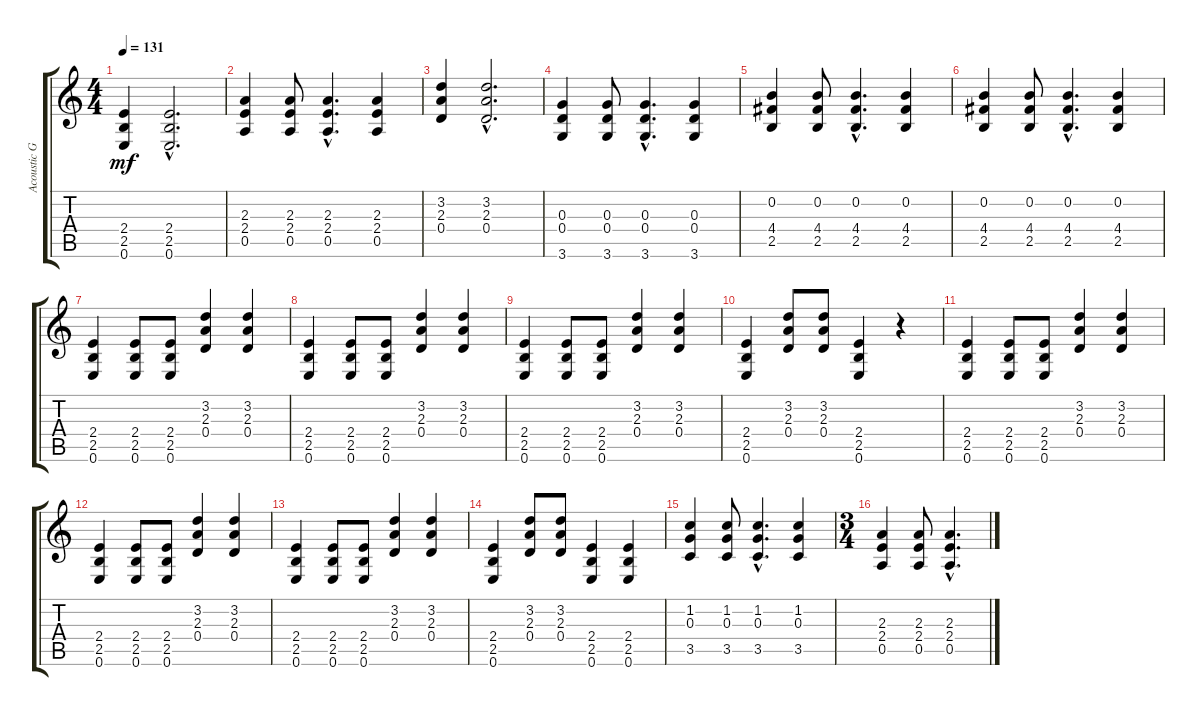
\track ("Acoustic Guitar" "Acoustic G") {instrument acousticguitarsteel}
\staff {score tabs}
\tuning (E4 B3 G3 D3 A2 E2) {hide}
\ts (4 4)
\tempo 131
\clef g2
\ks c
(2.4 2.5 0.6).4{dy mf} (2.4{hac} 2.5{hac} 0.6{hac}).2{d} |
(2.3 2.4 0.5).4 (2.3 2.4 0.5).8 (2.3{hac} 2.4{hac} 0.5{hac}).4{d} (2.3 2.4 0.5).4 |
(3.2 2.3 0.4).4 (3.2{hac} 2.3{hac} 0.4{hac}).2{d} |
(0.3 0.4 3.6).4 (0.3 0.4 3.6).8 (0.3{hac} 0.4{hac} 3.6{hac}).4{d} (0.3 0.4 3.6).4 |
(0.2 4.4 2.5).4 (0.2 4.4 2.5).8 (0.2{hac} 4.4{hac} 2.5{hac}).4{d} (0.2 4.4 2.5).4 |
(0.2 4.4 2.5).4 (0.2 4.4 2.5).8 (0.2{hac} 4.4{hac} 2.5{hac}).4{d} (0.2 4.4 2.5).4 |
(2.4 2.5 0.6).4 (2.4 2.5 0.6).8 (2.4 2.5 0.6).8 (3.2 2.3 0.4).4 (3.2 2.3 0.4).4 |
(2.4 2.5 0.6).4 (2.4 2.5 0.6).8 (2.4 2.5 0.6).8 (3.2 2.3 0.4).4 (3.2 2.3 0.4).4 |
(2.4 2.5 0.6).4 (2.4 2.5 0.6).8 (2.4 2.5 0.6).8 (3.2 2.3 0.4).4 (3.2 2.3 0.4).4 |
(2.4 2.5 0.6).4 (3.2 2.3 0.4).8 (3.2 2.3 0.4).8 (2.4 2.5 0.6).4 r.4 |
(2.4 2.5 0.6).4 (2.4 2.5 0.6).8 (2.4 2.5 0.6).8 (3.2 2.3 0.4).4 (3.2 2.3 0.4).4 |
(2.4 2.5 0.6).4 (2.4 2.5 0.6).8 (2.4 2.5 0.6).8 (3.2 2.3 0.4).4 (3.2 2.3 0.4).4 |
(2.4 2.5 0.6).4 (2.4 2.5 0.6).8 (2.4 2.5 0.6).8 (3.2 2.3 0.4).4 (3.2 2.3 0.4).4 |
(2.4 2.5 0.6).4 (3.2 2.3 0.4).8 (3.2 2.3 0.4).8 (2.4 2.5 0.6).4 (2.4 2.5 0.6).4 |
(1.2 0.3 3.5).4 (1.2 0.3 3.5).8 (1.2{hac} 0.3{hac} 3.5{hac}).4{d} (1.2 0.3 3.5).4 |
\ts (3 4)
(2.3 2.4 0.5).4 (2.3 2.4 0.5).8 (2.3{hac} 2.4{hac} 0.5{hac}).4{d}
